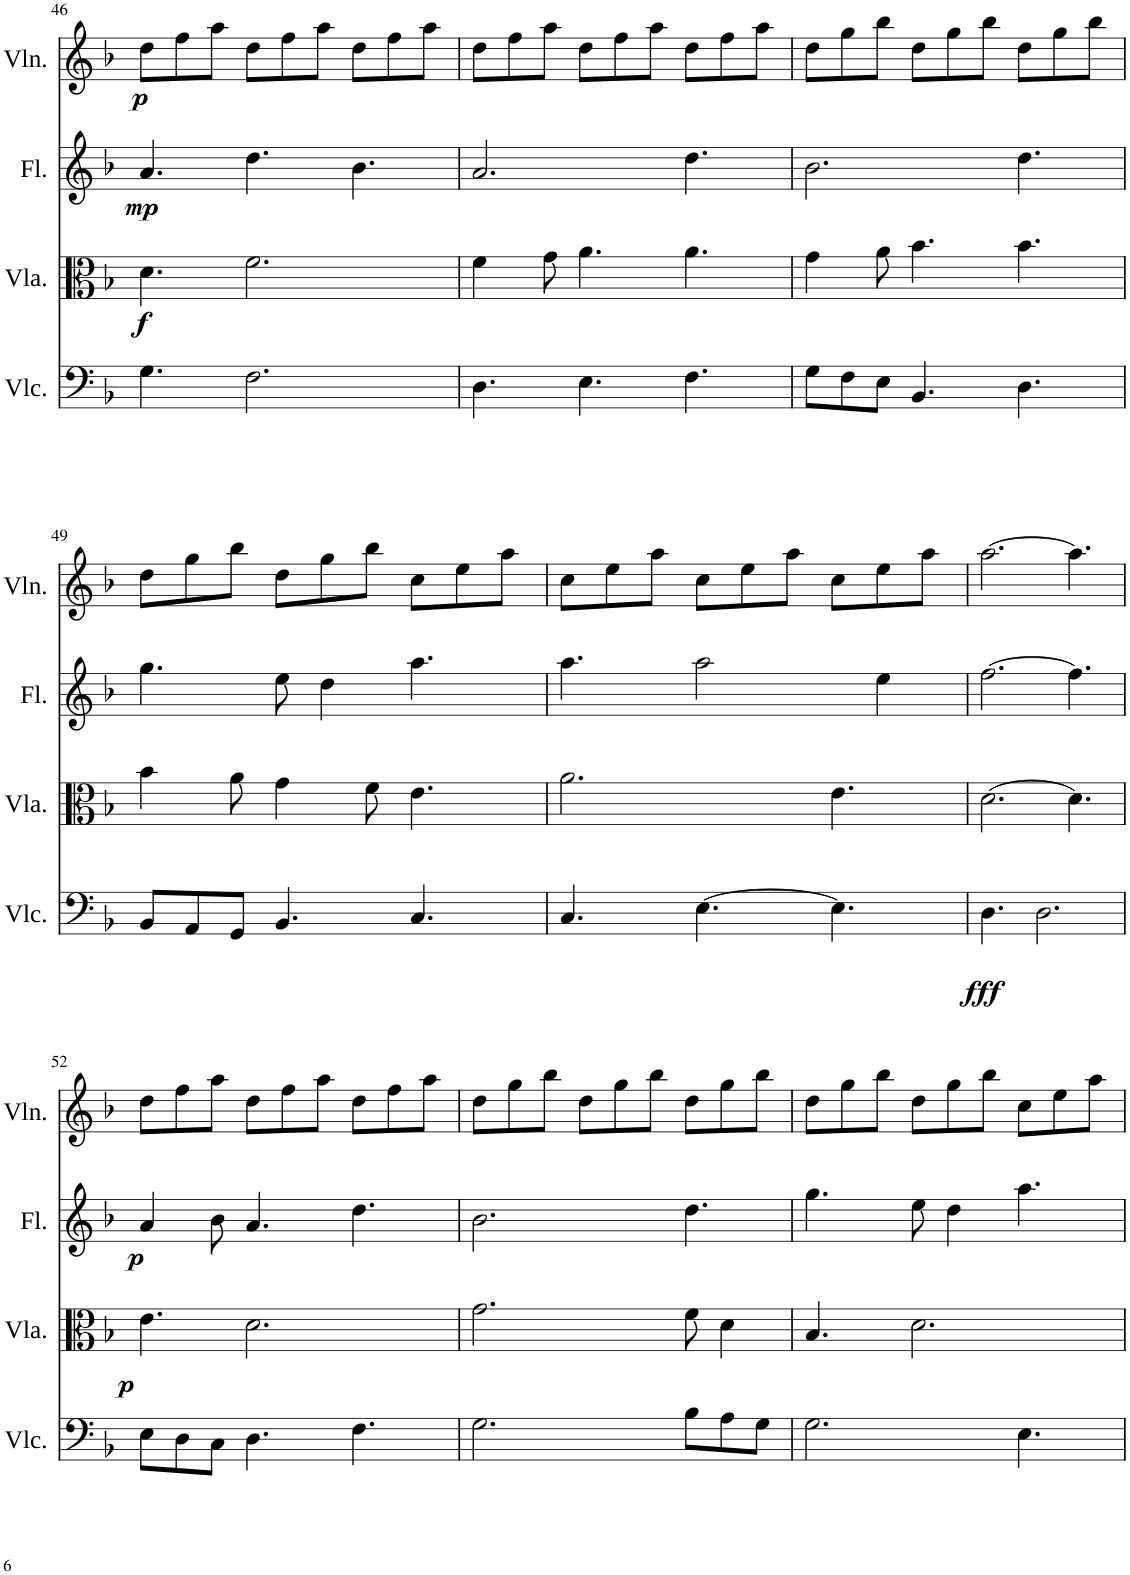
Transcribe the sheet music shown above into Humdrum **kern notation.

**kern	**dynam	**kern	**dynam	**kern	**dynam	**kern	**dynam
*part4	*part4	*part3	*part3	*part2	*part2	*part1	*part1
*staff4	*staff4	*staff3	*staff3	*staff2	*staff2	*staff1	*staff1
*I"Violoncello	*	*I"Viola	*	*I"Flute	*	*I"Violin	*
*I'Vlc.	*	*I'Vla.	*	*I'Fl.	*	*I'Vln.	*
!!LO:PB:g=z
*clefF4	*	*clefC3	*	*clefG2	*	*clefG2	*
*k[b-]	*	*k[b-]	*	*k[b-]	*	*k[b-]	*
*M9/8	*	*M9/8	*	*M9/8	*	*M9/8	*
=46	=46	=46	=46	=46	=46	=46	=46
!	!	!	!LO:DY:b	!	!LO:DY:b	!	!LO:DY:b
4.G\	.	4.d\	f	4.a/	mp	8dd\L	p
.	.	.	.	.	.	8ff\	.
.	.	.	.	.	.	8aa\J	.
2.F\	.	2.f\	.	4.dd\	.	8dd\L	.
.	.	.	.	.	.	8ff\	.
.	.	.	.	.	.	8aa\J	.
.	.	.	.	4.b-\	.	8dd\L	.
.	.	.	.	.	.	8ff\	.
.	.	.	.	.	.	8aa\J	.
=47	=47	=47	=47	=47	=47	=47	=47
4.D\	.	4f\	.	2.a/	.	8dd\L	.
.	.	.	.	.	.	8ff\	.
.	.	8g\	.	.	.	8aa\J	.
4.E\	.	4.a\	.	.	.	8dd\L	.
.	.	.	.	.	.	8ff\	.
.	.	.	.	.	.	8aa\J	.
4.F\	.	4.a\	.	4.dd\	.	8dd\L	.
.	.	.	.	.	.	8ff\	.
.	.	.	.	.	.	8aa\J	.
=48	=48	=48	=48	=48	=48	=48	=48
8G\L	.	4g\	.	2.b-\	.	8dd\L	.
8F\	.	.	.	.	.	8gg\	.
8E\J	.	8a\	.	.	.	8bb-\J	.
4.BB-/	.	4.b-\	.	.	.	8dd\L	.
.	.	.	.	.	.	8gg\	.
.	.	.	.	.	.	8bb-\J	.
4.D\	.	4.b-\	.	4.dd\	.	8dd\L	.
.	.	.	.	.	.	8gg\	.
.	.	.	.	.	.	8bb-\J	.
!!LO:LB:g=z
=49	=49	=49	=49	=49	=49	=49	=49
8BB-/L	.	4b-\	.	4.gg\	.	8dd\L	.
8AA/	.	.	.	.	.	8gg\	.
8GG/J	.	8a\	.	.	.	8bb-\J	.
4.BB-/	.	4g\	.	8ee\	.	8dd\L	.
.	.	.	.	4dd\	.	8gg\	.
.	.	8f\	.	.	.	8bb-\J	.
4.C/	.	4.e\	.	4.aa\	.	8cc\L	.
.	.	.	.	.	.	8ee\	.
.	.	.	.	.	.	8aa\J	.
=50	=50	=50	=50	=50	=50	=50	=50
4.C/	.	2.a\	.	4.aa\	.	8cc\L	.
.	.	.	.	.	.	8ee\	.
.	.	.	.	.	.	8aa\J	.
[4.E\	.	.	.	2aa\	.	8cc\L	.
.	.	.	.	.	.	8ee\	.
.	.	.	.	.	.	8aa\J	.
4.E\]	.	4.e\	.	.	.	8cc\L	.
.	.	.	.	4ee\	.	8ee\	.
.	.	.	.	.	.	8aa\J	.
=51	=51	=51	=51	=51	=51	=51	=51
!	!LO:DY:b	!	!	!	!	!	!
4.D\	fff	[2.d\	.	[2.ff\	.	[2.aa\	.
2.D\	.	.	.	.	.	.	.
.	.	4.d\]	.	4.ff\]	.	4.aa\]	.
!!LO:LB:g=z
=52	=52	=52	=52	=52	=52	=52	=52
!	!	!	!LO:DY:b	!	!LO:DY:b	!	!
8E\L	.	4.e\	p	4a/	p	8dd\L	.
8D\	.	.	.	.	.	8ff\	.
8C\J	.	.	.	8b-\	.	8aa\J	.
4.D\	.	2.d\	.	4.a/	.	8dd\L	.
.	.	.	.	.	.	8ff\	.
.	.	.	.	.	.	8aa\J	.
4.F\	.	.	.	4.dd\	.	8dd\L	.
.	.	.	.	.	.	8ff\	.
.	.	.	.	.	.	8aa\J	.
=53	=53	=53	=53	=53	=53	=53	=53
2.G\	.	2.g\	.	2.b-\	.	8dd\L	.
.	.	.	.	.	.	8gg\	.
.	.	.	.	.	.	8bb-\J	.
.	.	.	.	.	.	8dd\L	.
.	.	.	.	.	.	8gg\	.
.	.	.	.	.	.	8bb-\J	.
8B-\L	.	8f\	.	4.dd\	.	8dd\L	.
8A\	.	4d\	.	.	.	8gg\	.
8G\J	.	.	.	.	.	8bb-\J	.
=54	=54	=54	=54	=54	=54	=54	=54
2.G\	.	4.B-/	.	4.gg\	.	8dd\L	.
.	.	.	.	.	.	8gg\	.
.	.	.	.	.	.	8bb-\J	.
.	.	2.d\	.	8ee\	.	8dd\L	.
.	.	.	.	4dd\	.	8gg\	.
.	.	.	.	.	.	8bb-\J	.
4.E\	.	.	.	4.aa\	.	8cc\L	.
.	.	.	.	.	.	8ee\	.
.	.	.	.	.	.	8aa\J	.
=	=	=	=	=	=	=	=
*-	*-	*-	*-	*-	*-	*-	*-
